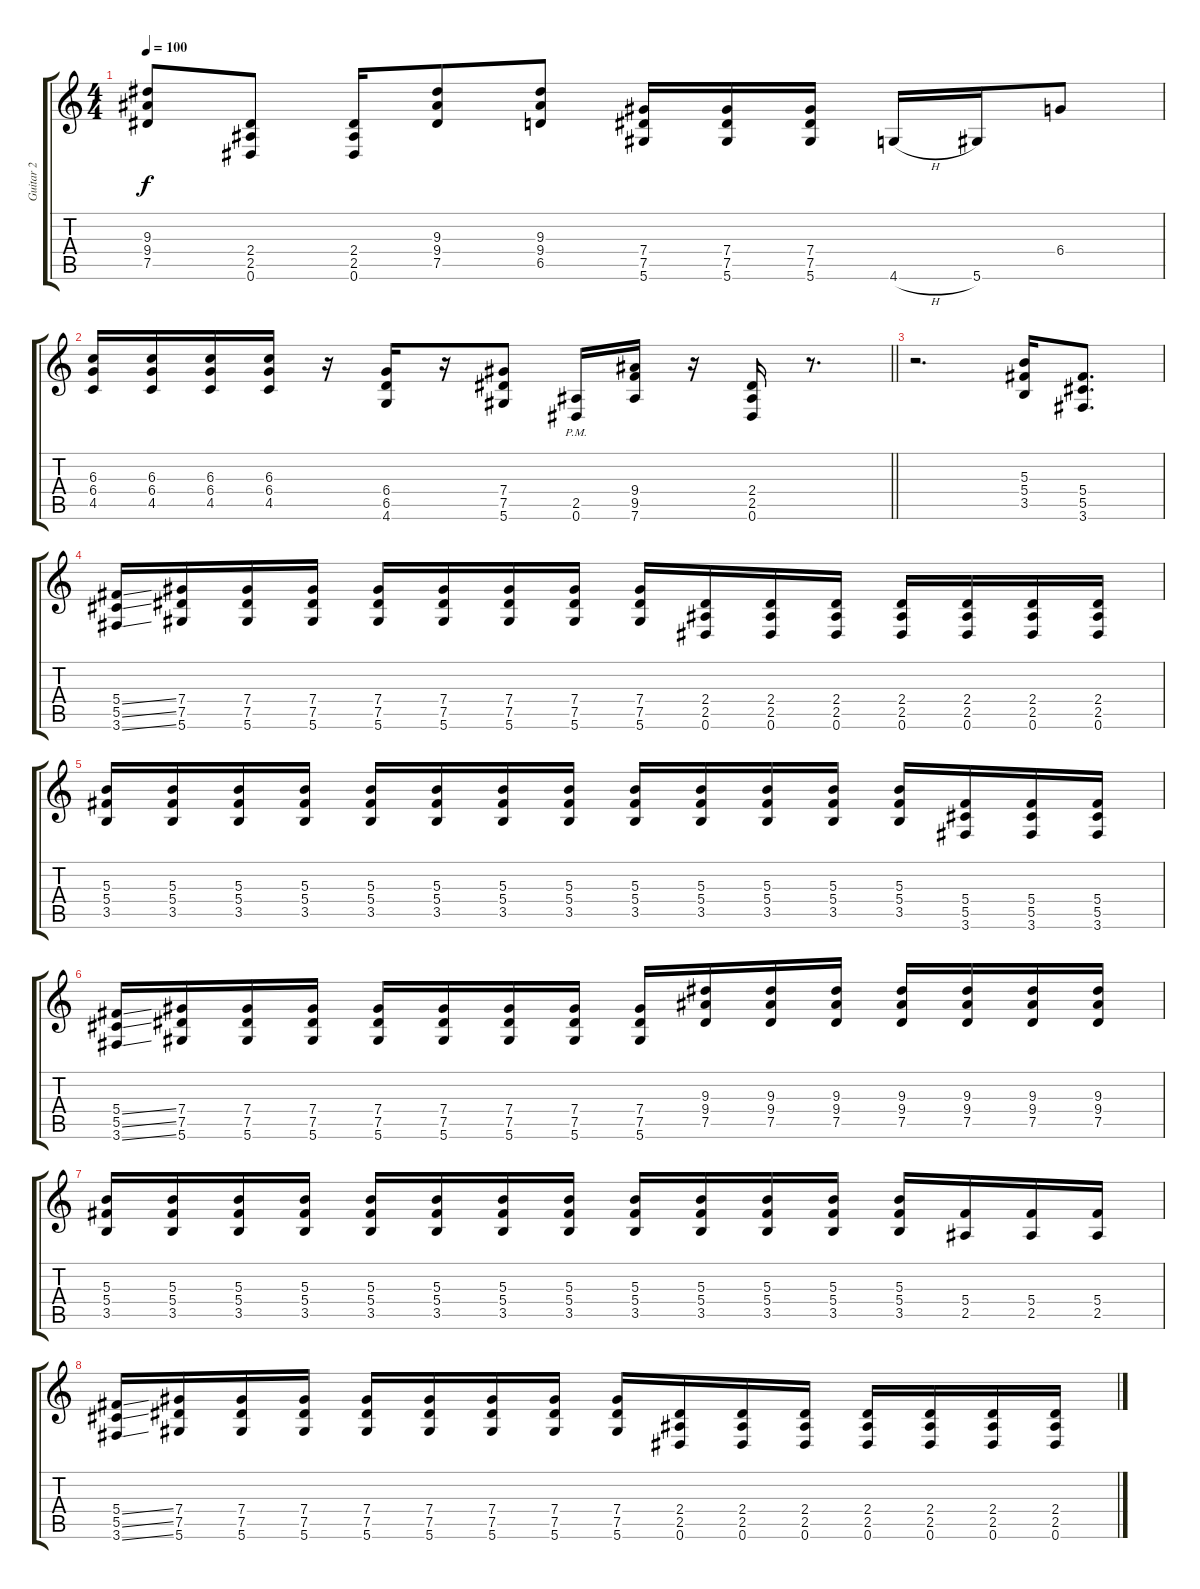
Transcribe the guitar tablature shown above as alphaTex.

\track ("Guitar 2" "Guitar 2") {instrument distortionguitar}
\staff {score tabs}
\tuning (Eb4 Bb3 Gb3 Db3 Ab2 Eb2) {hide}
\ts (4 4)
\tempo 100
\clef g2
\ks c
(9.3 9.4 7.5).8{dy f} (2.4 2.5 0.6).8 (2.4 2.5 0.6).16 (9.3 9.4 7.5).8 (9.3 9.4 6.5).8 (7.4 7.5 5.6).16 (7.4 7.5 5.6).16 (7.4 7.5 5.6).16 4.6{h}.16 5.6.16 6.4.8 |
\barLineRight lightlight
(6.3 6.4 4.5).16 (6.3 6.4 4.5).16 (6.3 6.4 4.5).16 (6.3 6.4 4.5).16 r.16 (6.4 6.5 4.6).16 r.16 (7.4 7.5 5.6).8 (2.5{pm} 0.6{pm}).16 (9.4 9.5 7.6).16 r.16 (2.4 2.5 0.6).16 r.8{d} |
r.2{d} (5.3 5.4 3.5).16 (5.4 5.5 3.6).8{d} |
(5.4{ss} 5.5{ss} 3.6{ss}).16 (7.4 7.5 5.6).16 (7.4 7.5 5.6).16 (7.4 7.5 5.6).16 (7.4 7.5 5.6).16 (7.4 7.5 5.6).16 (7.4 7.5 5.6).16 (7.4 7.5 5.6).16 (7.4 7.5 5.6).16 (2.4 2.5 0.6).16 (2.4 2.5 0.6).16 (2.4 2.5 0.6).16 (2.4 2.5 0.6).16 (2.4 2.5 0.6).16 (2.4 2.5 0.6).16 (2.4 2.5 0.6).16 |
(5.3 5.4 3.5).16 (5.3 5.4 3.5).16 (5.3 5.4 3.5).16 (5.3 5.4 3.5).16 (5.3 5.4 3.5).16 (5.3 5.4 3.5).16 (5.3 5.4 3.5).16 (5.3 5.4 3.5).16 (5.3 5.4 3.5).16 (5.3 5.4 3.5).16 (5.3 5.4 3.5).16 (5.3 5.4 3.5).16 (5.3 5.4 3.5).16 (5.4 5.5 3.6).16 (5.4 5.5 3.6).16 (5.4 5.5 3.6).16 |
(5.4{ss} 5.5{ss} 3.6{ss}).16 (7.4 7.5 5.6).16 (7.4 7.5 5.6).16 (7.4 7.5 5.6).16 (7.4 7.5 5.6).16 (7.4 7.5 5.6).16 (7.4 7.5 5.6).16 (7.4 7.5 5.6).16 (7.4 7.5 5.6).16 (9.3 9.4 7.5).16 (9.3 9.4 7.5).16 (9.3 9.4 7.5).16 (9.3 9.4 7.5).16 (9.3 9.4 7.5).16 (9.3 9.4 7.5).16 (9.3 9.4 7.5).16 |
(5.3 5.4 3.5).16 (5.3 5.4 3.5).16 (5.3 5.4 3.5).16 (5.3 5.4 3.5).16 (5.3 5.4 3.5).16 (5.3 5.4 3.5).16 (5.3 5.4 3.5).16 (5.3 5.4 3.5).16 (5.3 5.4 3.5).16 (5.3 5.4 3.5).16 (5.3 5.4 3.5).16 (5.3 5.4 3.5).16 (5.3 5.4 3.5).16 (5.4 2.5).16 (5.4 2.5).16 (5.4 2.5).16 |
(5.4{ss} 5.5{ss} 3.6{ss}).16 (7.4 7.5 5.6).16 (7.4 7.5 5.6).16 (7.4 7.5 5.6).16 (7.4 7.5 5.6).16 (7.4 7.5 5.6).16 (7.4 7.5 5.6).16 (7.4 7.5 5.6).16 (7.4 7.5 5.6).16 (2.4 2.5 0.6).16 (2.4 2.5 0.6).16 (2.4 2.5 0.6).16 (2.4 2.5 0.6).16 (2.4 2.5 0.6).16 (2.4 2.5 0.6).16 (2.4 2.5 0.6).16
